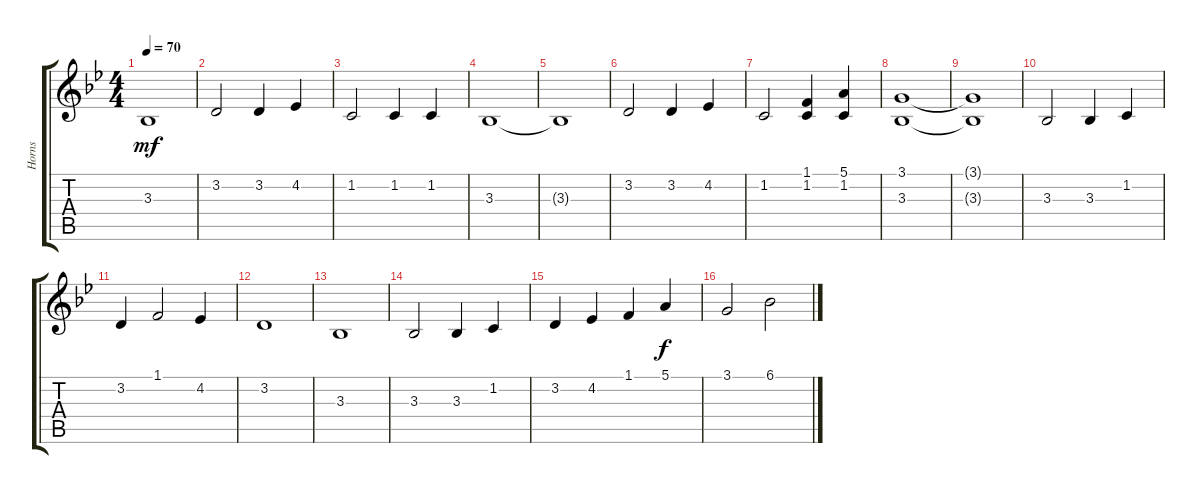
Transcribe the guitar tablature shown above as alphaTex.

\track ("Horns" "Horns") {instrument frenchhorn}
\staff {score tabs}
\tuning (E4 B3 G3 D3 A2 E2) {hide}
\ts (4 4)
\tempo 70
\clef g2
\ks gminor
3.3{t}.1{dy mf} |
3.2.2 3.2.4 4.2.4 |
1.2.2 1.2.4 1.2.4 |
3.3.1 |
3.3{t}.1 |
3.2.2 3.2.4 4.2.4 |
1.2.2 (1.1 1.2).4 (5.1 1.2).4 |
(3.1 3.3).1 |
(3.1{t} 3.3{t}).1 |
3.3.2 3.3.4 1.2.4 |
3.2.4 1.1.2 4.2.4 |
3.2.1 |
3.3.1 |
3.3.2 3.3.4 1.2.4 |
3.2.4 4.2.4 1.1.4 5.1.4{dy f} |
3.1.2 6.1.2
